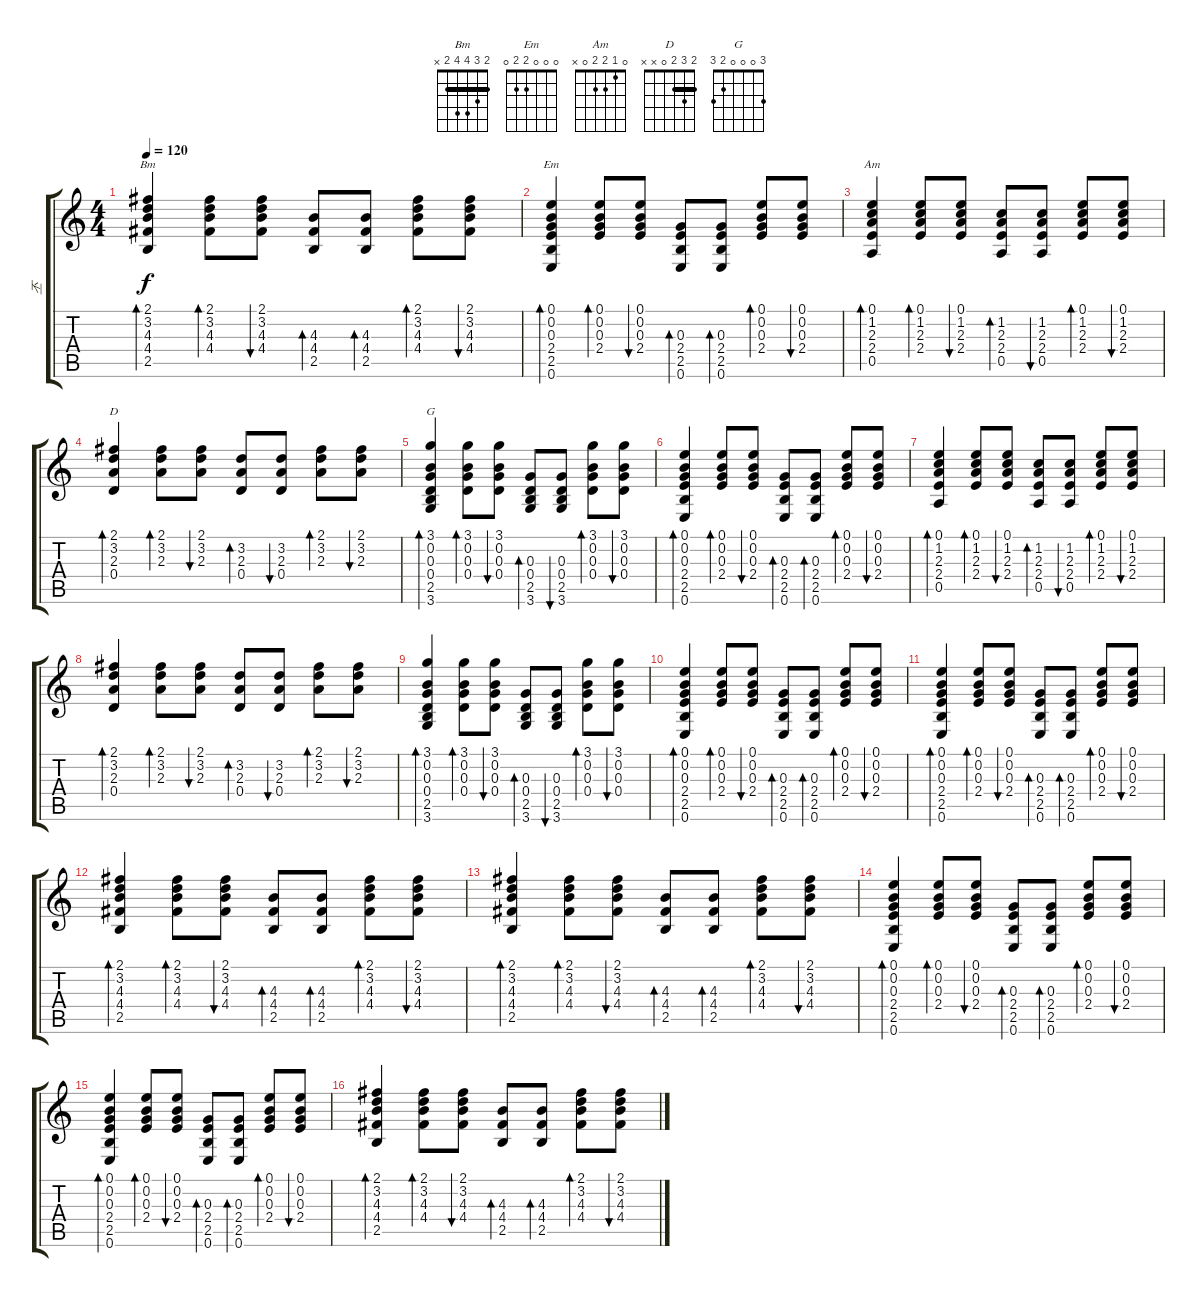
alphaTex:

\track ("丕" "丕") {instrument acousticguitarsteel}
\staff {score tabs}
\tuning (E4 B3 G3 D3 A2 E2) {hide}
\chord ("Bm" 2 3 4 4 2 x) {barre 2}
\chord ("Em" 0 0 0 2 2 0)
\chord ("Am" 0 1 2 2 0 x)
\chord ("D" 2 3 2 0 x x) {barre 2}
\chord ("G" 3 0 0 0 2 3)
\ts (4 4)
\tempo 120
\clef g2
\ks c
(2.1 3.2 4.3 4.4 2.5).4{bd 30 ch "Bm" dy f} (2.1 3.2 4.3 4.4).8{bd 30} (2.1 3.2 4.3 4.4).8{bu 30} (4.3 4.4 2.5).8{bd 30} (4.3 4.4 2.5).8{bd 30} (2.1 3.2 4.3 4.4).8{bd 30} (2.1 3.2 4.3 4.4).8{bu 30} |
(0.1 0.2 0.3 2.4 2.5 0.6).4{bd 30 ch "Em"} (0.1 0.2 0.3 2.4).8{bd 30} (0.1 0.2 0.3 2.4).8{bu 30} (0.3 2.4 2.5 0.6).8{bd 30} (0.3 2.4 2.5 0.6).8{bd 30} (0.1 0.2 0.3 2.4).8{bd 30} (0.1 0.2 0.3 2.4).8{bu 30} |
(0.1 1.2 2.3 2.4 0.5).4{bd 30 ch "Am"} (0.1 1.2 2.3 2.4).8{bd 30} (0.1 1.2 2.3 2.4).8{bu 30} (1.2 2.3 2.4 0.5).8{bd 30} (1.2 2.3 2.4 0.5).8{bu 30} (0.1 1.2 2.3 2.4).8{bd 30} (0.1 1.2 2.3 2.4).8{bu 30} |
(2.1 3.2 2.3 0.4).4{bd 30 ch "D"} (2.1 3.2 2.3).8{bd 30} (2.1 3.2 2.3).8{bu 30} (3.2 2.3 0.4).8{bd 30} (3.2 2.3 0.4).8{bu 30} (2.1 3.2 2.3).8{bd 30} (2.1 3.2 2.3).8{bu 30} |
(3.1 0.2 0.3 0.4 2.5 3.6).4{bd 30 ch "G"} (3.1 0.2 0.3 0.4).8{bd 30} (3.1 0.2 0.3 0.4).8{bu 30} (0.3 0.4 2.5 3.6).8{bd 30} (0.3 0.4 2.5 3.6).8{bu 30} (3.1 0.2 0.3 0.4).8{bd 30} (3.1 0.2 0.3 0.4).8{bu 30} |
(0.1 0.2 0.3 2.4 2.5 0.6).4{bd 30} (0.1 0.2 0.3 2.4).8{bd 30} (0.1 0.2 0.3 2.4).8{bu 30} (0.3 2.4 2.5 0.6).8{bd 30} (0.3 2.4 2.5 0.6).8{bd 30} (0.1 0.2 0.3 2.4).8{bd 30} (0.1 0.2 0.3 2.4).8{bu 30} |
(0.1 1.2 2.3 2.4 0.5).4{bd 30} (0.1 1.2 2.3 2.4).8{bd 30} (0.1 1.2 2.3 2.4).8{bu 30} (1.2 2.3 2.4 0.5).8{bd 30} (1.2 2.3 2.4 0.5).8{bu 30} (0.1 1.2 2.3 2.4).8{bd 30} (0.1 1.2 2.3 2.4).8{bu 30} |
(2.1 3.2 2.3 0.4).4{bd 30} (2.1 3.2 2.3).8{bd 30} (2.1 3.2 2.3).8{bu 30} (3.2 2.3 0.4).8{bd 30} (3.2 2.3 0.4).8{bu 30} (2.1 3.2 2.3).8{bd 30} (2.1 3.2 2.3).8{bu 30} |
(3.1 0.2 0.3 0.4 2.5 3.6).4{bd 30} (3.1 0.2 0.3 0.4).8{bd 30} (3.1 0.2 0.3 0.4).8{bu 30} (0.3 0.4 2.5 3.6).8{bd 30} (0.3 0.4 2.5 3.6).8{bu 30} (3.1 0.2 0.3 0.4).8{bd 30} (3.1 0.2 0.3 0.4).8{bu 30} |
(0.1 0.2 0.3 2.4 2.5 0.6).4{bd 30} (0.1 0.2 0.3 2.4).8{bd 30} (0.1 0.2 0.3 2.4).8{bu 30} (0.3 2.4 2.5 0.6).8{bd 30} (0.3 2.4 2.5 0.6).8{bd 30} (0.1 0.2 0.3 2.4).8{bd 30} (0.1 0.2 0.3 2.4).8{bu 30} |
(0.1 0.2 0.3 2.4 2.5 0.6).4{bd 30} (0.1 0.2 0.3 2.4).8{bd 30} (0.1 0.2 0.3 2.4).8{bu 30} (0.3 2.4 2.5 0.6).8{bd 30} (0.3 2.4 2.5 0.6).8{bd 30} (0.1 0.2 0.3 2.4).8{bd 30} (0.1 0.2 0.3 2.4).8{bu 30} |
(2.1 3.2 4.3 4.4 2.5).4{bd 30} (2.1 3.2 4.3 4.4).8{bd 30} (2.1 3.2 4.3 4.4).8{bu 30} (4.3 4.4 2.5).8{bd 30} (4.3 4.4 2.5).8{bd 30} (2.1 3.2 4.3 4.4).8{bd 30} (2.1 3.2 4.3 4.4).8{bu 30} |
(2.1 3.2 4.3 4.4 2.5).4{bd 30} (2.1 3.2 4.3 4.4).8{bd 30} (2.1 3.2 4.3 4.4).8{bu 30} (4.3 4.4 2.5).8{bd 30} (4.3 4.4 2.5).8{bd 30} (2.1 3.2 4.3 4.4).8{bd 30} (2.1 3.2 4.3 4.4).8{bu 30} |
(0.1 0.2 0.3 2.4 2.5 0.6).4{bd 30} (0.1 0.2 0.3 2.4).8{bd 30} (0.1 0.2 0.3 2.4).8{bu 30} (0.3 2.4 2.5 0.6).8{bd 30} (0.3 2.4 2.5 0.6).8{bd 30} (0.1 0.2 0.3 2.4).8{bd 30} (0.1 0.2 0.3 2.4).8{bu 30} |
(0.1 0.2 0.3 2.4 2.5 0.6).4{bd 30} (0.1 0.2 0.3 2.4).8{bd 30} (0.1 0.2 0.3 2.4).8{bu 30} (0.3 2.4 2.5 0.6).8{bd 30} (0.3 2.4 2.5 0.6).8{bd 30} (0.1 0.2 0.3 2.4).8{bd 30} (0.1 0.2 0.3 2.4).8{bu 30} |
(2.1 3.2 4.3 4.4 2.5).4{bd 30} (2.1 3.2 4.3 4.4).8{bd 30} (2.1 3.2 4.3 4.4).8{bu 30} (4.3 4.4 2.5).8{bd 30} (4.3 4.4 2.5).8{bd 30} (2.1 3.2 4.3 4.4).8{bd 30} (2.1 3.2 4.3 4.4).8{bu 30}
